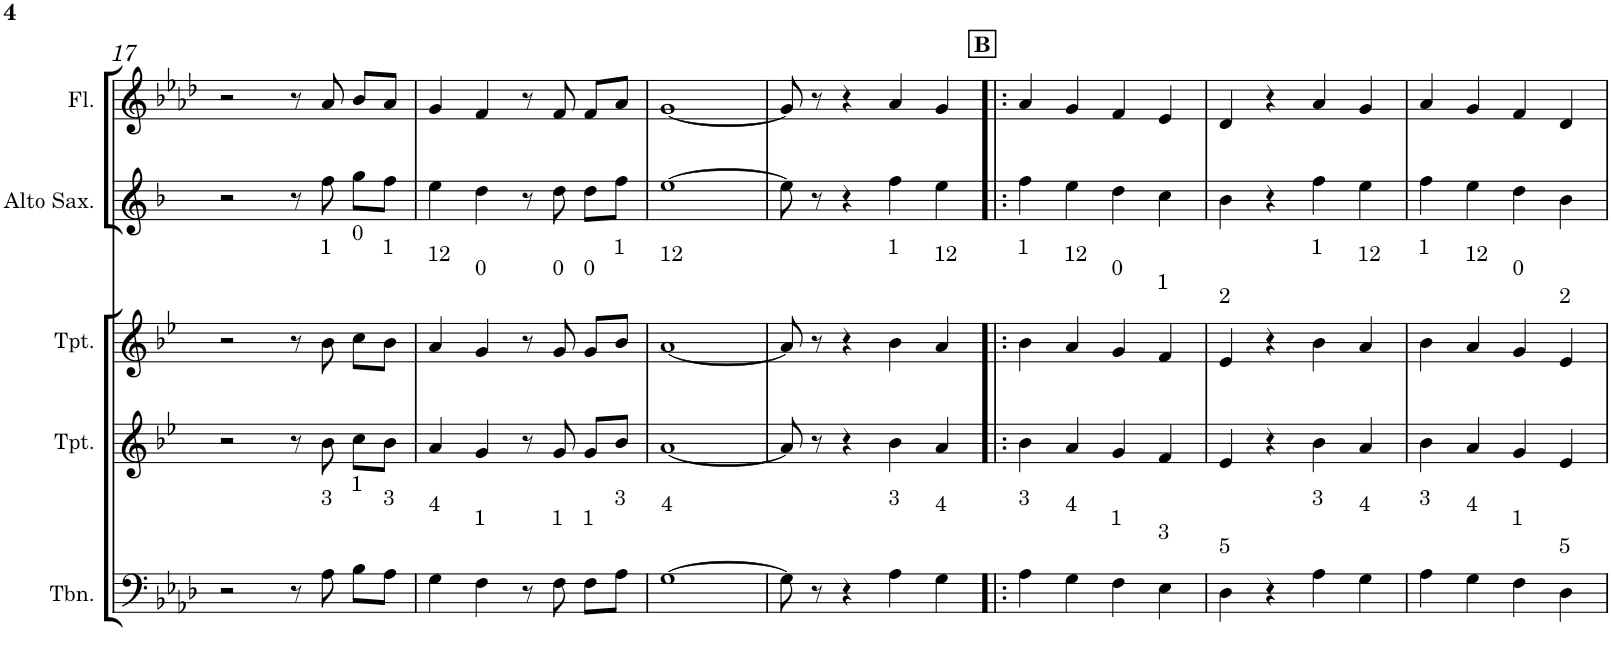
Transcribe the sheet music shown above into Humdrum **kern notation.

**kern	**kern	**kern	**kern	**kern
*part5	*part4	*part3	*part2	*part1
*staff5	*staff4	*staff3	*staff2	*staff1
*I"C clavF	*I"Bb	*I"Bb - Pirata	*I"Eb	*I"C clavG
!!LO:PB:g=z
*clefF4	*clefG2	*clefG2	*clefG2	*clefG2
*	*Trd1c2	*Trd1c2	*Trd5c9	*
*k[b-e-a-d-]	*k[b-e-]	*k[b-e-]	*k[b-]	*k[b-e-a-d-]
*A-:	*B-:	*B-:	*F:	*A-:
*M4/4	*M4/4	*M4/4	*M4/4	*M4/4
=17	=17	=17	=17	=17
2r	2r	2r	2r	2r
8r	8r	8r	8r	8r
!	!	!LO:TX:a:t=1	!	!
!LO:TX:a:t=3	!	!	!	!
8A-\	8b-\	8b-\	8ff\	8a-/
!	!	!LO:TX:a:t=0	!	!
!LO:TX:a:t=1	!	!	!	!
8B-\L	8cc\L	8cc\L	8gg\L	8b-/L
!	!	!LO:TX:a:t=1	!	!
!LO:TX:a:t=3	!	!	!	!
8A-\J	8b-\J	8b-\J	8ff\J	8a-/J
=18	=18	=18	=18	=18
!	!	!LO:TX:a:t=12	!	!
!LO:TX:a:t=4	!	!	!	!
4G\	4a/	4a/	4ee\	4g/
!	!	!LO:TX:a:t=0	!	!
!LO:TX:a:t=1	!	!	!	!
4F\	4g/	4g/	4dd\	4f/
8r	8r	8r	8r	8r
!	!	!LO:TX:a:t=0	!	!
!LO:TX:a:t=1	!	!	!	!
8F\	8g/	8g/	8dd\	8f/
!	!	!LO:TX:a:t=0	!	!
!LO:TX:a:t=1	!	!	!	!
8F\L	8g/L	8g/L	8dd\L	8f/L
!	!	!LO:TX:a:t=1	!	!
!LO:TX:a:t=3	!	!	!	!
8A-\J	8b-/J	8b-/J	8ff\J	8a-/J
=19	=19	=19	=19	=19
!	!	!LO:TX:a:t=12	!	!
!LO:TX:a:t=4	!	!	!	!
[>1G	[<1a	[<1a	[>1ee	[<1g
=20	=20	=20	=20	=20
8G\]	8a/]	8a/]	8ee\]	8g/]
8r	8r	8r	8r	8r
4r	4r	4r	4r	4r
!	!	!LO:TX:a:t=1	!	!
!LO:TX:a:t=3	!	!	!	!
4A-\	4b-\	4b-\	4ff\	4a-/
!	!	!LO:TX:a:t=12	!	!
!LO:TX:a:t=4	!	!	!	!
4G\	4a/	4a/	4ee\	4g/
!!LO:REH:place=s1:a:B:cj:t=B
=21!|:	=21!|:	=21!|:	=21!|:	=21!|:
!	!	!LO:TX:a:t=1	!	!
!LO:TX:a:t=3	!	!	!	!
4A-\	4b-\	4b-\	4ff\	4a-/
!	!	!LO:TX:a:t=12	!	!
!LO:TX:a:t=4	!	!	!	!
4G\	4a/	4a/	4ee\	4g/
!	!	!LO:TX:a:t=0	!	!
!LO:TX:a:t=1	!	!	!	!
4F\	4g/	4g/	4dd\	4f/
!	!	!LO:TX:a:t=1	!	!
!LO:TX:a:t=3	!	!	!	!
4E-\	4f/	4f/	4cc\	4e-/
=22	=22	=22	=22	=22
!	!	!LO:TX:a:t=2	!	!
!LO:TX:a:t=5	!	!	!	!
4D-\	4e-/	4e-/	4b-\	4d-/
4r	4r	4r	4r	4r
!	!	!LO:TX:a:t=1	!	!
!LO:TX:a:t=3	!	!	!	!
4A-\	4b-\	4b-\	4ff\	4a-/
!	!	!LO:TX:a:t=12	!	!
!LO:TX:a:t=4	!	!	!	!
4G\	4a/	4a/	4ee\	4g/
=23	=23	=23	=23	=23
!	!	!LO:TX:a:t=1	!	!
!LO:TX:a:t=3	!	!	!	!
4A-\	4b-\	4b-\	4ff\	4a-/
!	!	!LO:TX:a:t=12	!	!
!LO:TX:a:t=4	!	!	!	!
4G\	4a/	4a/	4ee\	4g/
!	!	!LO:TX:a:t=0	!	!
!LO:TX:a:t=1	!	!	!	!
4F\	4g/	4g/	4dd\	4f/
!	!	!LO:TX:a:t=2	!	!
!LO:TX:a:t=5	!	!	!	!
4D-\	4e-/	4e-/	4b-\	4d-/
=	=	=	=	=
*-	*-	*-	*-	*-
